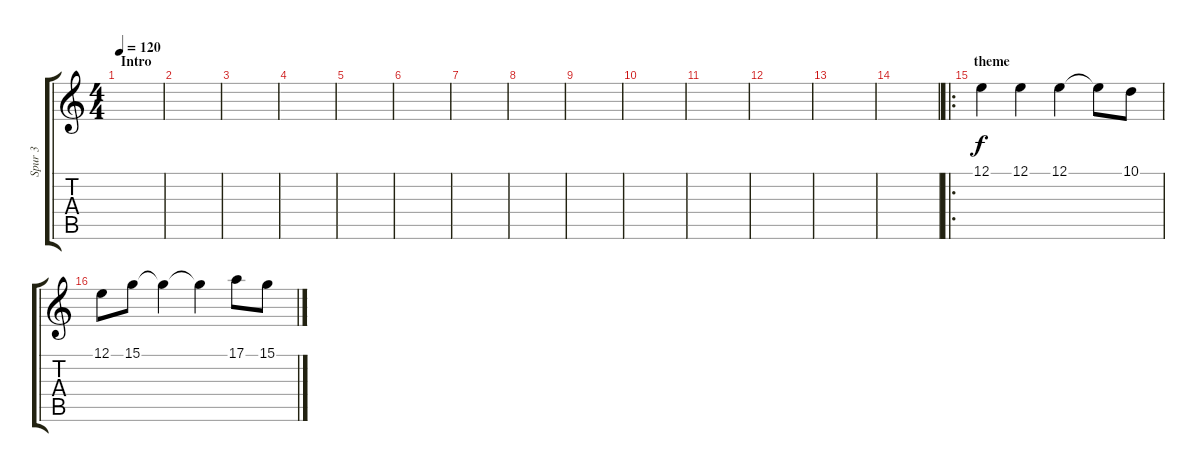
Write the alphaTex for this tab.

\track ("Spur 3" "Spur 3") {instrument panflute}
\staff {score tabs}
\tuning (E4 B3 G3 D3 A2 E2) {hide}
\ts (4 4)
\section ("" "Intro")
\tempo 120
\clef g2
\ks c
|
|
|
|
|
|
|
|
|
|
|
|
|
|
\ro
\section ("" "theme")
12.1.4 12.1.4 12.1.4 12.1{t}.8 10.1.8 |
12.1.8 15.1.8 15.1{t}.4 15.1{t}.4 17.1.8 15.1.8
